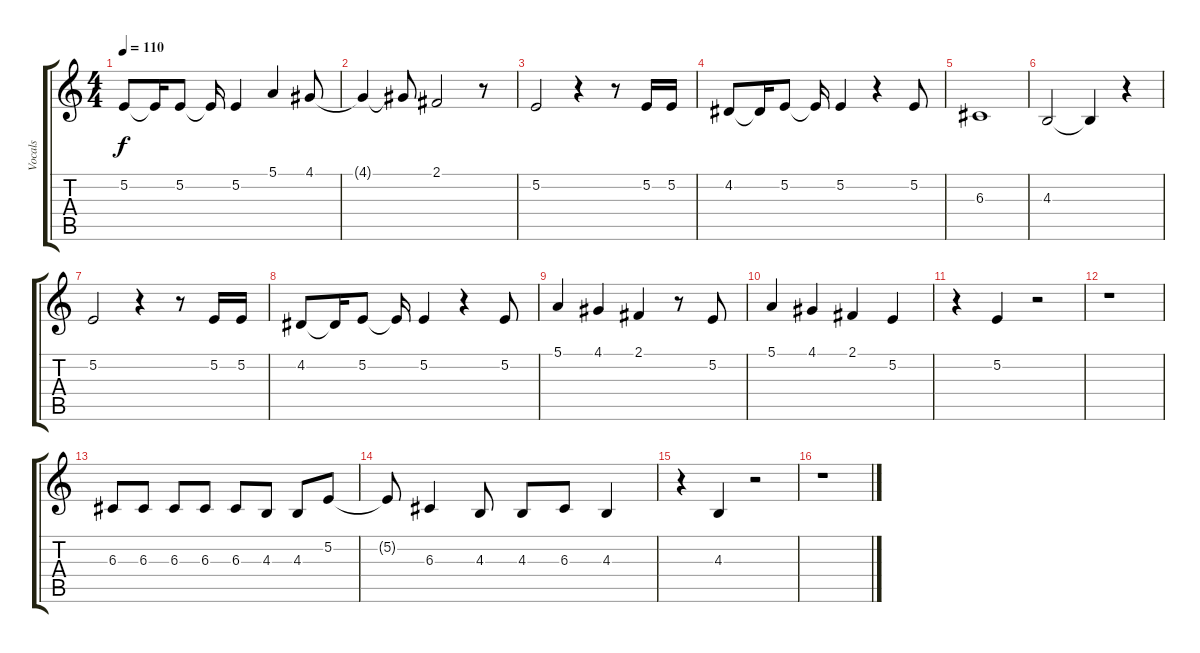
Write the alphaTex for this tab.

\track ("Vocals" "Vocals") {instrument lead6voice}
\staff {score tabs}
\tuning (E4 B3 G3 D3 A2 E2) {hide}
\ts (4 4)
\tempo 110
\clef g2
\ks c
5.2.8{dy f} 5.2{t}.16 5.2.8 5.2{t}.16 5.2.4 5.1.4 4.1.8 |
4.1{t}.4 4.1{t}.8 2.1.2 r.8 |
5.2.2 r.4 r.8 5.2.16 5.2.16 |
4.2.8 4.2{t}.16 5.2.8 5.2{t}.16 5.2.4 r.4 5.2.8 |
6.3.1 |
4.3.2 4.3{t}.4 r.4 |
5.2.2 r.4 r.8 5.2.16 5.2.16 |
4.2.8 4.2{t}.16 5.2.8 5.2{t}.16 5.2.4 r.4 5.2.8 |
5.1.4 4.1.4 2.1.4 r.8 5.2.8 |
5.1.4 4.1.4 2.1.4 5.2.4 |
r.4 5.2.4 r.2 |
r.1 |
6.3.8 6.3.8 6.3.8 6.3.8 6.3.8 4.3.8 4.3.8 5.2.8 |
5.2{t}.8 6.3.4 4.3.8 4.3.8 6.3.8 4.3.4 |
r.4 4.3.4 r.2 |
r.1
